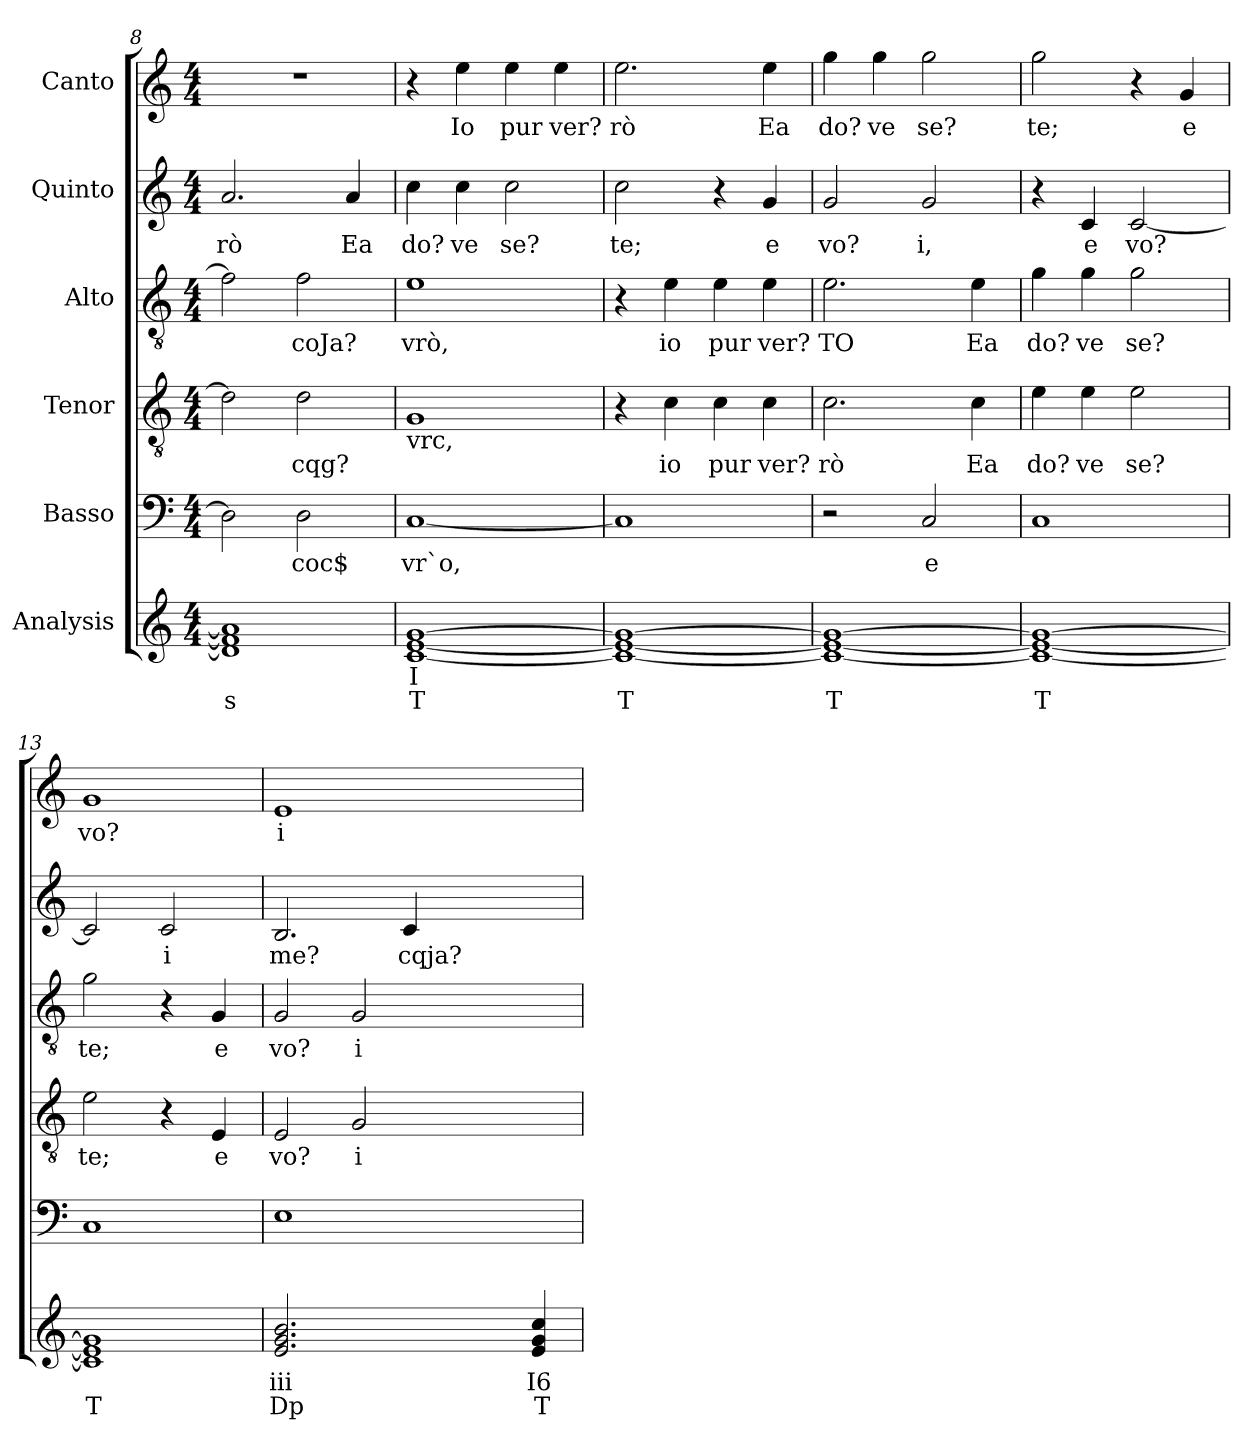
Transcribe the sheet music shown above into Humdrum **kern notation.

**kern	**text	**text	**kern	**text	**kern	**text	**kern	**text	**kern	**text	**kern	**text
*part6	*part6	*part6	*part5	*part5	*part4	*part4	*part3	*part3	*part2	*part2	*part1	*part1
*staff6	*staff6	*staff6	*staff5	*staff5	*staff4	*staff4	*staff3	*staff3	*staff2	*staff2	*staff1	*staff1
*I"Analysis	*	*	*I"Basso	*	*I"Tenor	*	*I"Alto	*	*I"Quinto	*	*I"Canto	*
*	*	*	*clefF4	*	*clefGv2	*	*clefGv2	*	*clefG2	*	*clefG2	*
*k[]	*	*	*k[]	*	*k[]	*	*k[]	*	*k[]	*	*k[]	*
*M4/4	*	*	*M4/4	*	*M4/4	*	*M4/4	*	*M4/4	*	*M4/4	*
=8	=8	=8	=8	=8	=8	=8	=8	=8	=8	=8	=8	=8
!	!	!	!	!	!	!	!	!	!	!LO:LY:b	!	!
1d] 1f] 1a]	.	s	2D\]	.	2d\]	.	2f\]	.	2.a/	rò	1r	.
!	!	!	!	!LO:LY:b	!	!	!	!	!	!	!	!
!	!	!	!	!	!	!LO:LY:b	!	!	!	!	!	!
!	!	!	!	!	!	!	!	!LO:LY:b	!	!	!	!
.	.	.	2D\	coc$	2d\	cqg?	2f\	coJa?	.	.	.	.
!	!	!	!	!	!	!	!	!	!	!LO:LY:b	!	!
.	.	.	.	.	.	.	.	.	4a/	Ea	.	.
=9	=9	=9	=9	=9	=9	=9	=9	=9	=9	=9	=9	=9
!	!	!	!	!LO:LY:b	!	!	!	!	!	!	!	!
!	!	!	!	!	!	!	!	!LO:LY:b	!	!	!	!
!	!	!	!	!	!LO:TX:b:t=vrc,	!	!	!	!	!	!	!
!	!	!	!	!	!	!	!	!	!	!LO:LY:b	!	!
[1c [1e [1g	I	T	[1C	vr`o,	1G	.	1e	vrò,	4cc\	do?	4r	.
!	!	!	!	!	!	!	!	!	!	!LO:LY:b	!	!
!	!	!	!	!	!	!	!	!	!	!	!	!LO:LY:b
.	.	.	.	.	.	.	.	.	4cc\	ve	4ee\	Io
!	!	!	!	!	!	!	!	!	!	!LO:LY:b	!	!
!	!	!	!	!	!	!	!	!	!	!	!	!LO:LY:b
.	.	.	.	.	.	.	.	.	2cc\	se?	4ee\	pur
!	!	!	!	!	!	!	!	!	!	!	!	!LO:LY:b
.	.	.	.	.	.	.	.	.	.	.	4ee\	ver?
=10	=10	=10	=10	=10	=10	=10	=10	=10	=10	=10	=10	=10
!	!	!	!	!	!	!	!	!	!	!LO:LY:b	!	!
!	!	!	!	!	!	!	!	!	!	!	!	!LO:LY:b
1c_ 1e_ 1g_	.	T	1C]	.	4r	.	4r	.	2cc\	te;	2.ee\	rò
!	!	!	!	!	!	!LO:LY:b	!	!	!	!	!	!
!	!	!	!	!	!	!	!	!LO:LY:b	!	!	!	!
.	.	.	.	.	4c\	io	4e\	io	.	.	.	.
!	!	!	!	!	!	!LO:LY:b	!	!	!	!	!	!
!	!	!	!	!	!	!	!	!LO:LY:b	!	!	!	!
.	.	.	.	.	4c\	pur	4e\	pur	4r	.	.	.
!	!	!	!	!	!	!LO:LY:b	!	!	!	!	!	!
!	!	!	!	!	!	!	!	!LO:LY:b	!	!	!	!
!	!	!	!	!	!	!	!	!	!	!LO:LY:b	!	!
!	!	!	!	!	!	!	!	!	!	!	!	!LO:LY:b
.	.	.	.	.	4c\	ver?	4e\	ver?	4g/	e	4ee\	Ea
=11	=11	=11	=11	=11	=11	=11	=11	=11	=11	=11	=11	=11
!	!	!	!	!	!	!LO:LY:b	!	!	!	!	!	!
!	!	!	!	!	!	!	!	!LO:LY:b	!	!	!	!
!	!	!	!	!	!	!	!	!	!	!LO:LY:b	!	!
!	!	!	!	!	!	!	!	!	!	!	!	!LO:LY:b
1c_ 1e_ 1g_	.	T	2r	.	2.c\	rò	2.e\	TO	2g/	vo?	4gg\	do?
!	!	!	!	!	!	!	!	!	!	!	!	!LO:LY:b
.	.	.	.	.	.	.	.	.	.	.	4gg\	ve
!	!	!	!	!LO:LY:b	!	!	!	!	!	!	!	!
!	!	!	!	!	!	!	!	!	!	!LO:LY:b	!	!
!	!	!	!	!	!	!	!	!	!	!	!	!LO:LY:b
.	.	.	2C/	e	.	.	.	.	2g/	i,	2gg\	se?
!	!	!	!	!	!	!LO:LY:b	!	!	!	!	!	!
!	!	!	!	!	!	!	!	!LO:LY:b	!	!	!	!
.	.	.	.	.	4c\	Ea	4e\	Ea	.	.	.	.
=12	=12	=12	=12	=12	=12	=12	=12	=12	=12	=12	=12	=12
!	!	!	!	!	!	!LO:LY:b	!	!	!	!	!	!
!	!	!	!	!	!	!	!	!LO:LY:b	!	!	!	!
!	!	!	!	!	!	!	!	!	!	!	!	!LO:LY:b
1c_ 1e_ 1g_	.	T	1C	.	4e\	do?	4g\	do?	4r	.	2gg\	te;
!	!	!	!	!	!	!LO:LY:b	!	!	!	!	!	!
!	!	!	!	!	!	!	!	!LO:LY:b	!	!	!	!
!	!	!	!	!	!	!	!	!	!	!LO:LY:b	!	!
.	.	.	.	.	4e\	ve	4g\	ve	4c/	e	.	.
!	!	!	!	!	!	!LO:LY:b	!	!	!	!	!	!
!	!	!	!	!	!	!	!	!LO:LY:b	!	!	!	!
!	!	!	!	!	!	!	!	!	!	!LO:LY:b	!	!
.	.	.	.	.	2e\	se?	2g\	se?	[2c/	vo?	4r	.
!	!	!	!	!	!	!	!	!	!	!	!	!LO:LY:b
.	.	.	.	.	.	.	.	.	.	.	4g/	e
=13	=13	=13	=13	=13	=13	=13	=13	=13	=13	=13	=13	=13
!	!	!	!	!	!	!LO:LY:b	!	!	!	!	!	!
!	!	!	!	!	!	!	!	!LO:LY:b	!	!	!	!
!	!	!	!	!	!	!	!	!	!	!	!	!LO:LY:b
1c] 1e] 1g]	.	T	1C	.	2e\	te;	2g\	te;	2c/]	.	1g	vo?
!	!	!	!	!	!	!	!	!	!	!LO:LY:b	!	!
.	.	.	.	.	4r	.	4r	.	2c/	i	.	.
!	!	!	!	!	!	!LO:LY:b	!	!	!	!	!	!
!	!	!	!	!	!	!	!	!LO:LY:b	!	!	!	!
.	.	.	.	.	4E/	e	4G/	e	.	.	.	.
=14	=14	=14	=14	=14	=14	=14	=14	=14	=14	=14	=14	=14
!	!	!	!	!	!	!LO:LY:b	!	!	!	!	!	!
!	!	!	!	!	!	!	!	!LO:LY:b	!	!	!	!
!	!	!	!	!	!	!	!	!	!	!LO:LY:b	!	!
!	!	!	!	!	!	!	!	!	!	!	!	!LO:LY:b
2.e 2.g 2.b	iii	Dp	1E	.	2E/	vo?	2G/	vo?	2.B/	me?	1e	i
!	!	!	!	!	!	!LO:LY:b	!	!	!	!	!	!
!	!	!	!	!	!	!	!	!LO:LY:b	!	!	!	!
.	.	.	.	.	2G/	i	2G/	i	.	.	.	.
!	!	!	!	!	!	!	!	!	!	!LO:LY:b	!	!
2.ryy	.	.	.	.	.	.	.	.	4c/	cqja?	.	.
.	.	.	2.ryy	.	2.ryy	.	2.ryy	.	2.ryy	.	2.ryy	.
4e 4g 4cc	I6	T	.	.	.	.	.	.	.	.	.	.
=	=	=	=	=	=	=	=	=	=	=	=	=
*-	*-	*-	*-	*-	*-	*-	*-	*-	*-	*-	*-	*-
